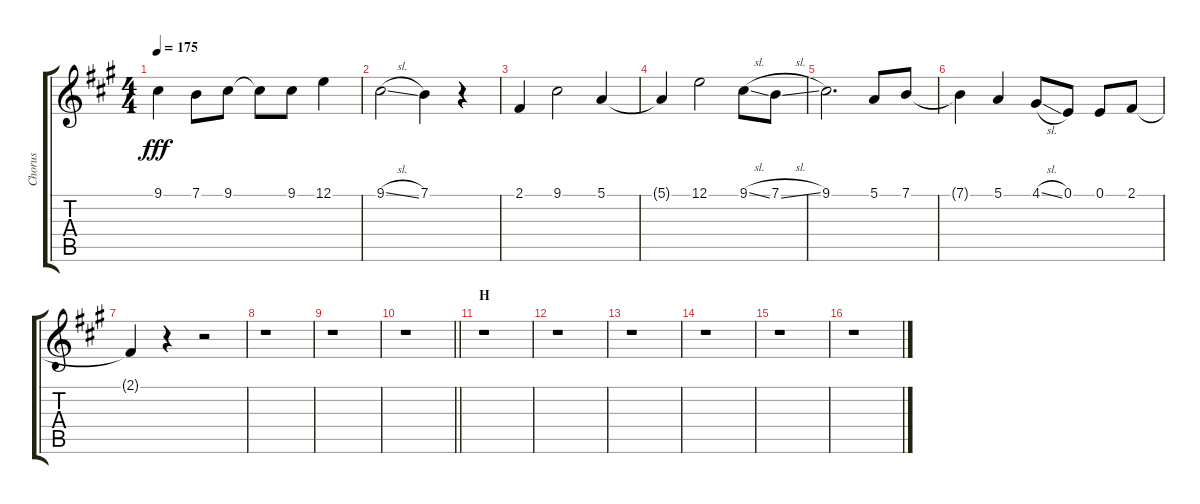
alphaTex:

\track ("Chorus" "Chorus") {instrument voiceoohs}
\staff {score tabs}
\tuning (E4 B3 G3 D3 A2 E2) {hide}
\ts (4 4)
\tempo 175
\clef g2
\ks a
9.1.4{dy fff} 7.1.8 9.1.8 9.1{t}.8 9.1.8 12.1.4 |
9.1{sl}.2 7.1.4 r.4 |
2.1.4 9.1.2 5.1.4 |
5.1{t}.4 12.1.2 9.1{sl}.8 7.1{sl}.8 |
9.1.2{d} 5.1.8 7.1.8 |
7.1{t}.4 5.1.4 4.1{sl}.8 0.1.8 0.1.8 2.1.8 |
2.1{t}.4 r.4 r.2 |
r.1 |
r.1 |
\barLineRight lightlight
r.1 |
\section ("" "H")
r.1 |
r.1 |
r.1 |
r.1 |
r.1 |
r.1
